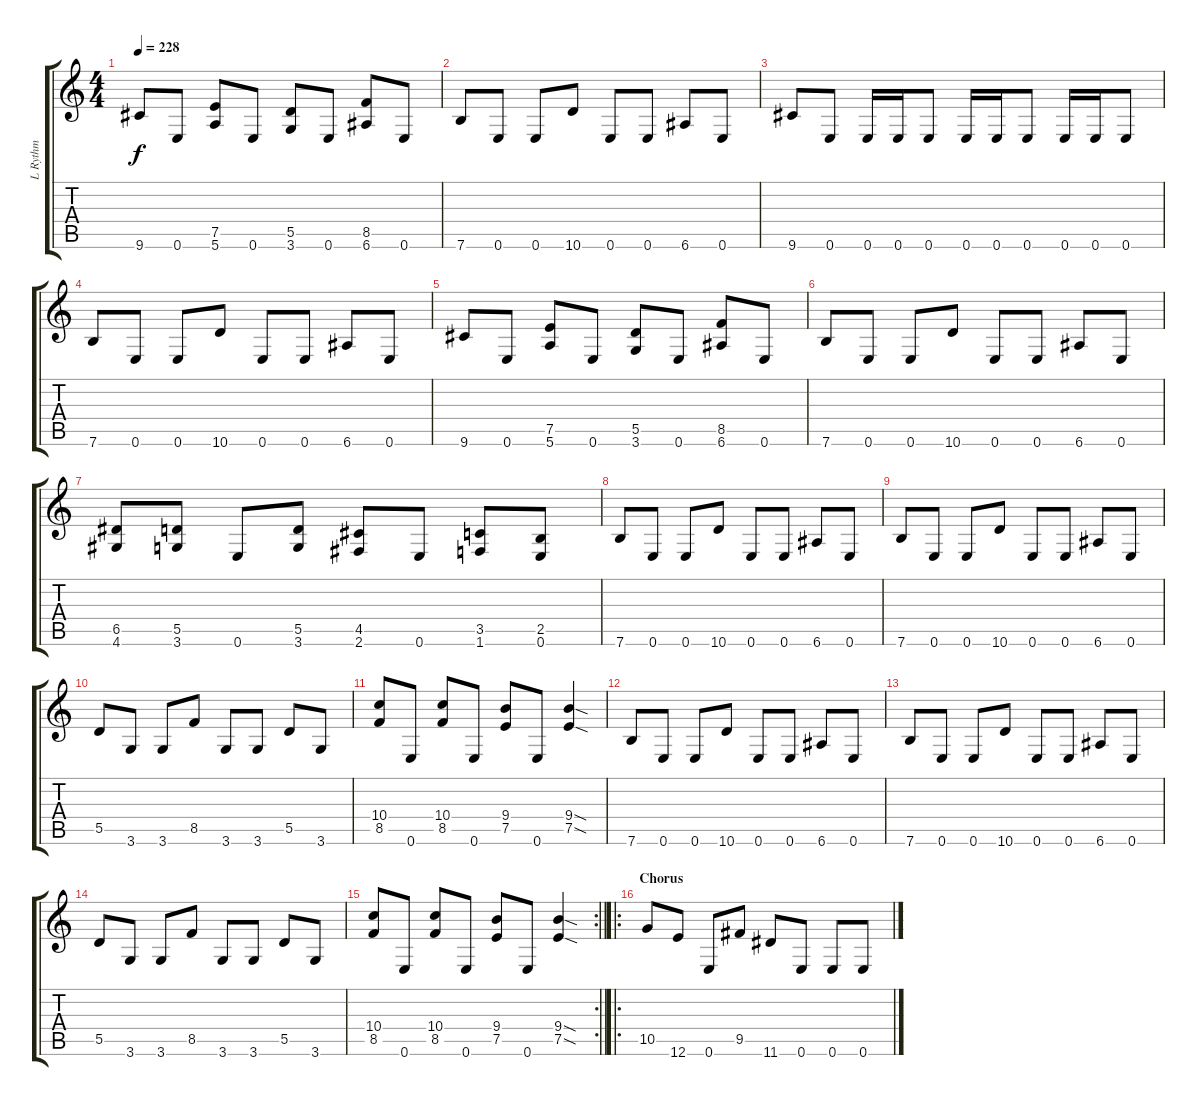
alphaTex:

\track ("L Rythm" "L Rythm") {instrument distortionguitar}
\staff {score tabs}
\tuning (E4 B3 G3 D3 A2 E2) {hide}
\ts (4 4)
\tempo 228
\clef g2
\ks c
9.6.8{dy f} 0.6.8 (7.5 5.6).8 0.6.8 (5.5 3.6).8 0.6.8 (8.5 6.6).8 0.6.8 |
7.6.8 0.6.8 0.6.8 10.6.8 0.6.8 0.6.8 6.6.8 0.6.8 |
9.6.8 0.6.8 0.6.16 0.6.16 0.6.8 0.6.16 0.6.16 0.6.8 0.6.16 0.6.16 0.6.8 |
7.6.8 0.6.8 0.6.8 10.6.8 0.6.8 0.6.8 6.6.8 0.6.8 |
9.6.8 0.6.8 (7.5 5.6).8 0.6.8 (5.5 3.6).8 0.6.8 (8.5 6.6).8 0.6.8 |
7.6.8 0.6.8 0.6.8 10.6.8 0.6.8 0.6.8 6.6.8 0.6.8 |
(6.5 4.6).8 (5.5 3.6).8 0.6.8 (5.5 3.6).8 (4.5 2.6).8 0.6.8 (3.5 1.6).8 (2.5 0.6).8 |
7.6.8 0.6.8 0.6.8 10.6.8 0.6.8 0.6.8 6.6.8 0.6.8 |
7.6.8 0.6.8 0.6.8 10.6.8 0.6.8 0.6.8 6.6.8 0.6.8 |
5.5.8 3.6.8 3.6.8 8.5.8 3.6.8 3.6.8 5.5.8 3.6.8 |
(10.4 8.5).8 0.6.8 (10.4 8.5).8 0.6.8 (9.4 7.5).8 0.6.8 (9.4{sod} 7.5{sod}).4 |
7.6.8 0.6.8 0.6.8 10.6.8 0.6.8 0.6.8 6.6.8 0.6.8 |
7.6.8 0.6.8 0.6.8 10.6.8 0.6.8 0.6.8 6.6.8 0.6.8 |
5.5.8 3.6.8 3.6.8 8.5.8 3.6.8 3.6.8 5.5.8 3.6.8 |
\rc 2
\barLineRight lightlight
(10.4 8.5).8 0.6.8 (10.4 8.5).8 0.6.8 (9.4 7.5).8 0.6.8 (9.4{sod} 7.5{sod}).4 |
\ro
\section ("" "Chorus")
10.5.8 12.6.8 0.6.8 9.5.8 11.6.8 0.6.8 0.6.8 0.6.8
